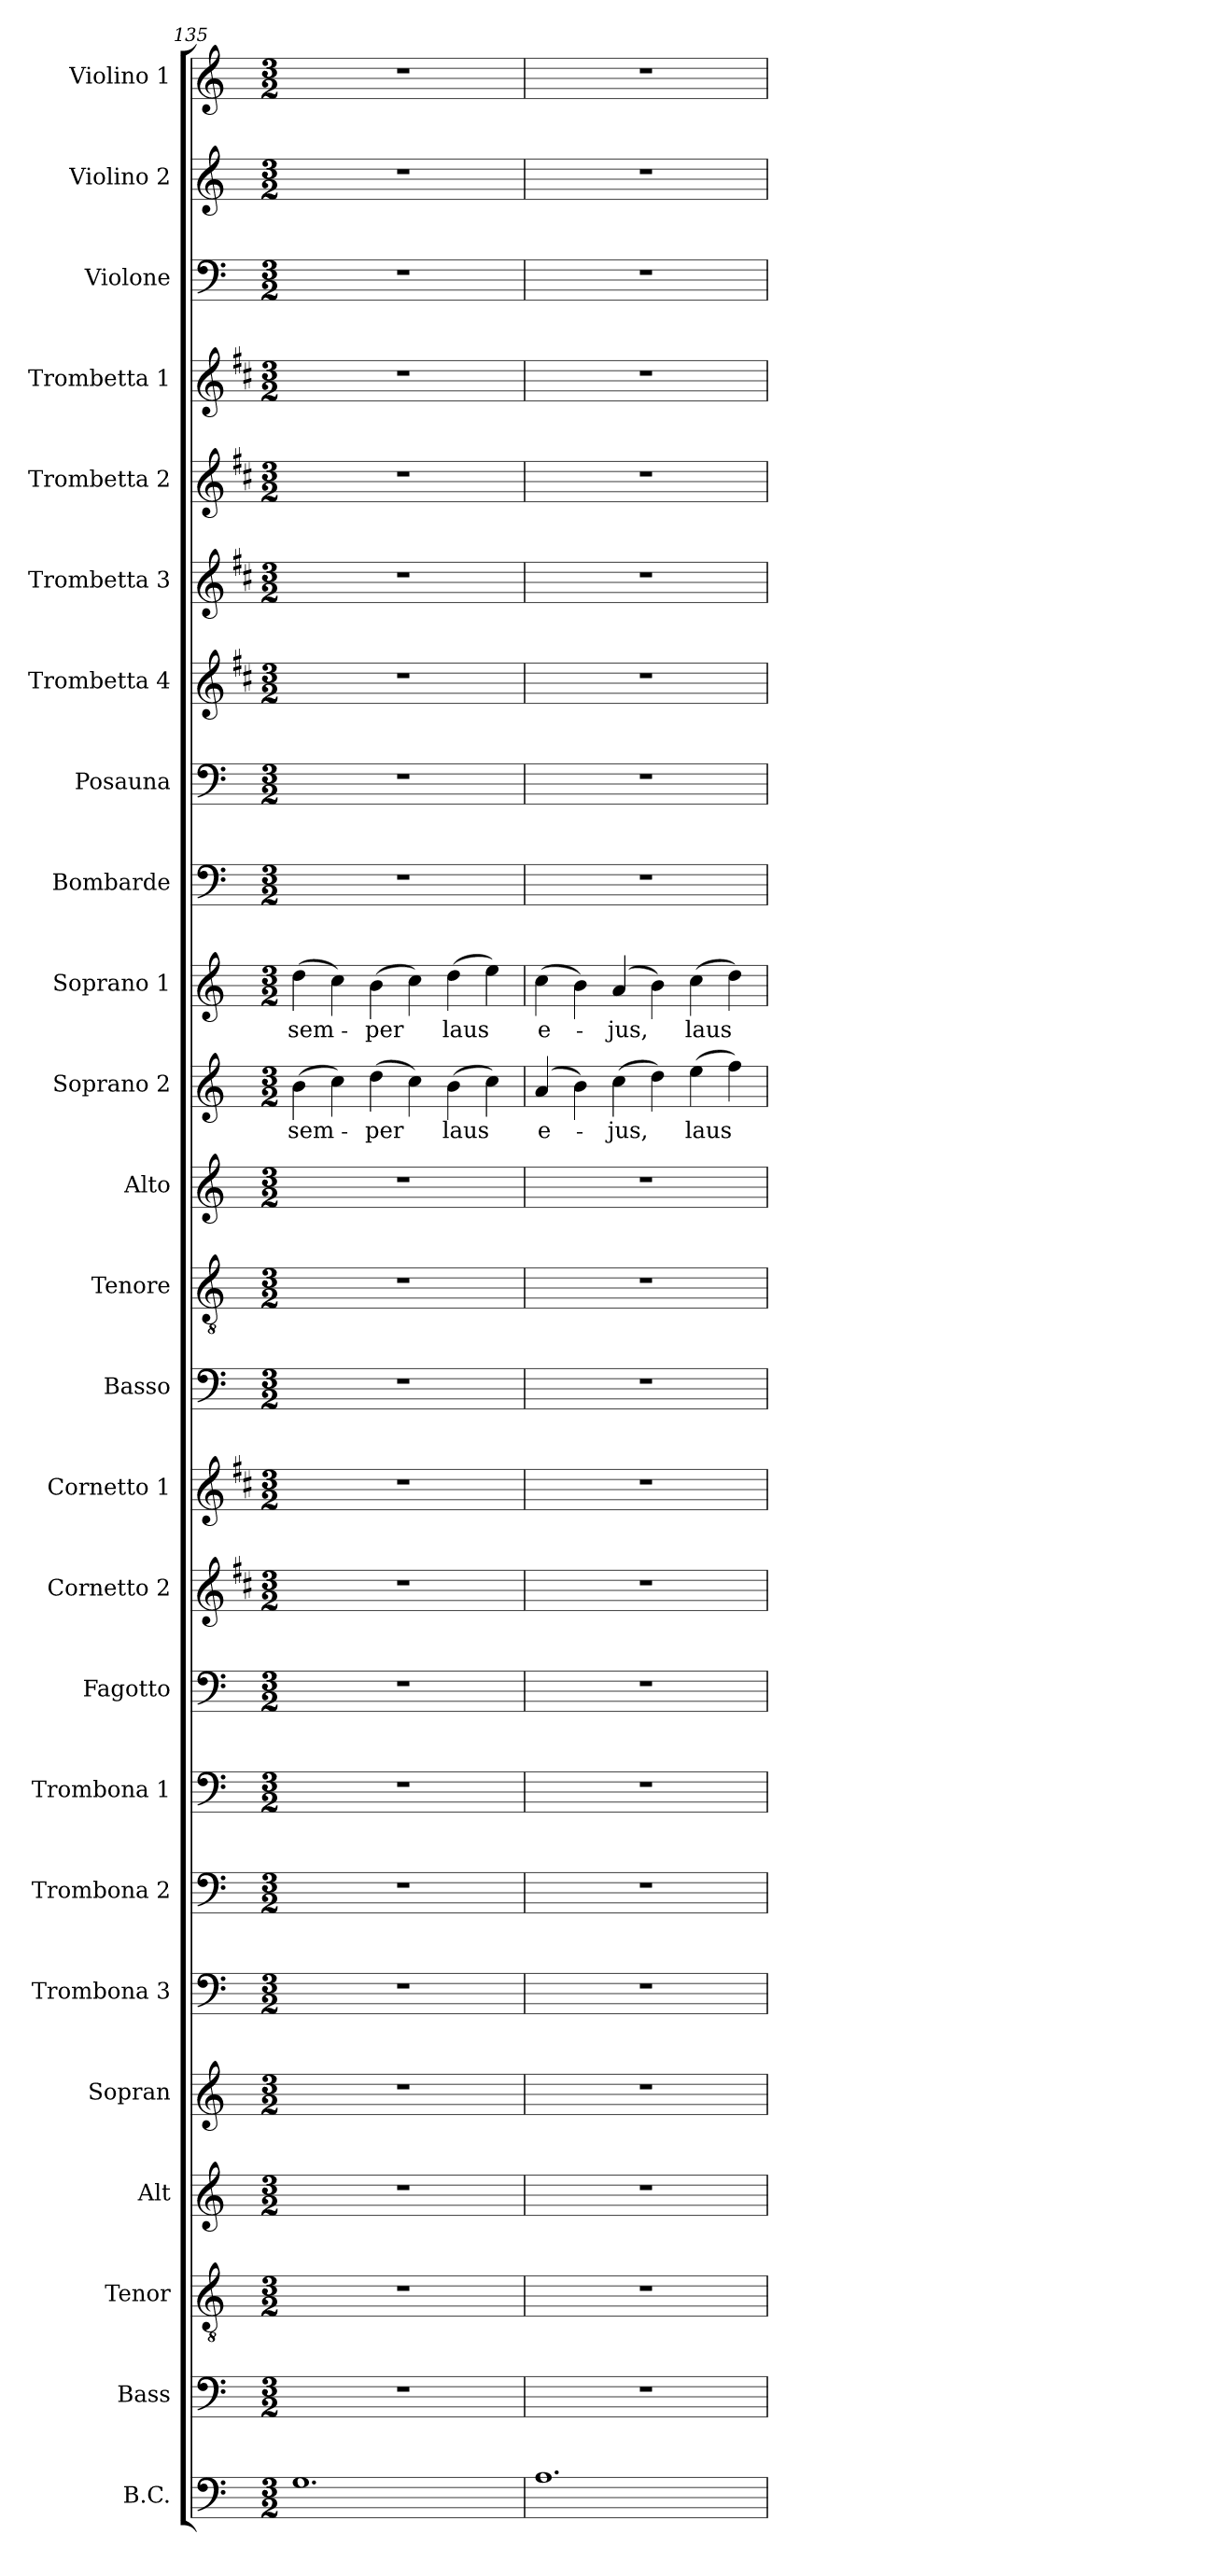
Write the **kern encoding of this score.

**kern	**kern	**kern	**kern	**kern	**kern	**kern	**kern	**kern	**kern	**kern	**kern	**kern	**kern	**kern	**text	**kern	**text	**kern	**kern	**kern	**kern	**kern	**kern	**kern	**kern	**kern
*part25	*part24	*part23	*part22	*part21	*part20	*part19	*part18	*part17	*part16	*part15	*part14	*part13	*part12	*part11	*part11	*part10	*part10	*part9	*part8	*part7	*part6	*part5	*part4	*part3	*part2	*part1
*staff25	*staff24	*staff23	*staff22	*staff21	*staff20	*staff19	*staff18	*staff17	*staff16	*staff15	*staff14	*staff13	*staff12	*staff11	*staff11	*staff10	*staff10	*staff9	*staff8	*staff7	*staff6	*staff5	*staff4	*staff3	*staff2	*staff1
*I"B.C.	*I"Bass	*I"Tenor	*I"Alt	*I"Sopran	*I"Trombona 3	*I"Trombona 2	*I"Trombona 1	*I"Fagotto	*I"Cornetto 2	*I"Cornetto 1	*I"Basso	*I"Tenore	*I"Alto	*I"Soprano 2	*	*I"Soprano 1	*	*I"Bombarde	*I"Posauna	*I"Trombetta 4	*I"Trombetta 3	*I"Trombetta 2	*I"Trombetta 1	*I"Violone	*I"Violino 2	*I"Violino 1
*I'B.C.	*I'B.	*I'T.	*I'A.	*I'S.	*I'Tbn. 2	*I'Tbn. 2	*I'Tbn. 1	*I'Fag.	*I'Cor. 2	*I'Cor. 1	*I'B.	*I'T.	*I'A.	*I'S.	*	*I'S.	*	*	*	*	*	*	*	*	*I'Vl. 2	*I'Vl. 1
*clefF4	*clefF4	*clefGv2	*clefG2	*clefG2	*clefF4	*clefF4	*clefF4	*clefF4	*clefG2	*clefG2	*clefF4	*clefGv2	*clefG2	*clefG2	*	*clefG2	*	*clefF4	*clefF4	*clefG2	*clefG2	*clefG2	*clefG2	*clefF4	*clefG2	*clefG2
*	*	*ITrd7c12	*	*	*	*	*	*	*ITrd1c2	*ITrd1c2	*	*ITrd7c12	*	*	*	*	*	*	*	*ITrd1c2	*ITrd1c2	*ITrd1c2	*ITrd1c2	*	*	*
*k[]	*k[]	*k[]	*k[]	*k[]	*k[]	*k[]	*k[]	*k[]	*k[]	*k[]	*k[]	*k[]	*k[]	*k[]	*	*k[]	*	*k[]	*k[]	*k[]	*k[]	*k[]	*k[]	*k[]	*k[]	*k[]
*C:	*C:	*C:	*C:	*C:	*C:	*C:	*C:	*C:	*C:	*C:	*C:	*C:	*C:	*C:	*	*C:	*	*C:	*C:	*C:	*C:	*C:	*C:	*C:	*C:	*C:
*M3/2	*M3/2	*M3/2	*M3/2	*M3/2	*M3/2	*M3/2	*M3/2	*M3/2	*M3/2	*M3/2	*M3/2	*M3/2	*M3/2	*M3/2	*	*M3/2	*	*M3/2	*M3/2	*M3/2	*M3/2	*M3/2	*M3/2	*M3/2	*M3/2	*M3/2
=135	=135	=135	=135	=135	=135	=135	=135	=135	=135	=135	=135	=135	=135	=135	=135	=135	=135	=135	=135	=135	=135	=135	=135	=135	=135	=135
!	!LO:N:vis=1	!LO:N:vis=1	!LO:N:vis=1	!LO:N:vis=1	!LO:N:vis=1	!LO:N:vis=1	!LO:N:vis=1	!LO:N:vis=1	!LO:N:vis=1	!LO:N:vis=1	!LO:N:vis=1	!LO:N:vis=1	!LO:N:vis=1	!	!	!	!	!	!	!	!	!	!	!	!	!
!	!	!	!	!	!	!	!	!	!	!	!	!	!	!	!LO:LY:b:color=#000000	!	!	!	!	!	!	!	!	!	!	!
!	!	!	!	!	!	!	!	!	!	!	!	!	!	!	!	!	!LO:LY:b:color=#000000	!LO:N:vis=1	!LO:N:vis=1	!LO:N:vis=1	!LO:N:vis=1	!LO:N:vis=1	!LO:N:vis=1	!LO:N:vis=1	!LO:N:vis=1	!LO:N:vis=1
1.Gi	1.r	1.r	1.r	1.r	1.r	1.r	1.r	1.r	1.r	1.r	1.r	1.r	1.r	(4bi\	sem-	(4ddi\	sem-	1.r	1.r	1.r	1.r	1.r	1.r	1.r	1.r	1.r
.	.	.	.	.	.	.	.	.	.	.	.	.	.	4cci\)	.	4cci\)	.	.	.	.	.	.	.	.	.	.
!	!	!	!	!	!	!	!	!	!	!	!	!	!	!	!LO:LY:b:color=#000000	!	!	!	!	!	!	!	!	!	!	!
!	!	!	!	!	!	!	!	!	!	!	!	!	!	!	!	!	!LO:LY:b:color=#000000	!	!	!	!	!	!	!	!	!
.	.	.	.	.	.	.	.	.	.	.	.	.	.	(4ddi\	-per	(4bi\	-per	.	.	.	.	.	.	.	.	.
.	.	.	.	.	.	.	.	.	.	.	.	.	.	4cci\)	.	4cci\)	.	.	.	.	.	.	.	.	.	.
!	!	!	!	!	!	!	!	!	!	!	!	!	!	!	!LO:LY:b:color=#000000	!	!	!	!	!	!	!	!	!	!	!
!	!	!	!	!	!	!	!	!	!	!	!	!	!	!	!	!	!LO:LY:b:color=#000000	!	!	!	!	!	!	!	!	!
.	.	.	.	.	.	.	.	.	.	.	.	.	.	(4bi\	laus	(4ddi\	laus	.	.	.	.	.	.	.	.	.
.	.	.	.	.	.	.	.	.	.	.	.	.	.	4cci\)	.	4eei\)	.	.	.	.	.	.	.	.	.	.
!!LO:PB:g=z
=136	=136	=136	=136	=136	=136	=136	=136	=136	=136	=136	=136	=136	=136	=136	=136	=136	=136	=136	=136	=136	=136	=136	=136	=136	=136	=136
!	!LO:N:vis=1	!LO:N:vis=1	!LO:N:vis=1	!LO:N:vis=1	!LO:N:vis=1	!LO:N:vis=1	!LO:N:vis=1	!LO:N:vis=1	!LO:N:vis=1	!LO:N:vis=1	!LO:N:vis=1	!LO:N:vis=1	!LO:N:vis=1	!	!	!	!	!	!	!	!	!	!	!	!	!
!	!	!	!	!	!	!	!	!	!	!	!	!	!	!	!LO:LY:b:color=#000000	!	!	!	!	!	!	!	!	!	!	!
!	!	!	!	!	!	!	!	!	!	!	!	!	!	!	!	!	!LO:LY:b:color=#000000	!LO:N:vis=1	!LO:N:vis=1	!LO:N:vis=1	!LO:N:vis=1	!LO:N:vis=1	!LO:N:vis=1	!LO:N:vis=1	!LO:N:vis=1	!LO:N:vis=1
1.Ai	1.r	1.r	1.r	1.r	1.r	1.r	1.r	1.r	1.r	1.r	1.r	1.r	1.r	(4ai/	e-	(4cci\	e-	1.r	1.r	1.r	1.r	1.r	1.r	1.r	1.r	1.r
.	.	.	.	.	.	.	.	.	.	.	.	.	.	4bi\)	.	4bi\)	.	.	.	.	.	.	.	.	.	.
!	!	!	!	!	!	!	!	!	!	!	!	!	!	!	!LO:LY:b:color=#000000	!	!	!	!	!	!	!	!	!	!	!
!	!	!	!	!	!	!	!	!	!	!	!	!	!	!	!	!	!LO:LY:b:color=#000000	!	!	!	!	!	!	!	!	!
.	.	.	.	.	.	.	.	.	.	.	.	.	.	(4cci\	-jus,	(4ai/	-jus,	.	.	.	.	.	.	.	.	.
.	.	.	.	.	.	.	.	.	.	.	.	.	.	4ddi\)	.	4bi\)	.	.	.	.	.	.	.	.	.	.
!	!	!	!	!	!	!	!	!	!	!	!	!	!	!	!LO:LY:b:color=#000000	!	!	!	!	!	!	!	!	!	!	!
!	!	!	!	!	!	!	!	!	!	!	!	!	!	!	!	!	!LO:LY:b:color=#000000	!	!	!	!	!	!	!	!	!
.	.	.	.	.	.	.	.	.	.	.	.	.	.	(4eei\	laus	(4cci\	laus	.	.	.	.	.	.	.	.	.
.	.	.	.	.	.	.	.	.	.	.	.	.	.	4ffi\)	.	4ddi\)	.	.	.	.	.	.	.	.	.	.
=	=	=	=	=	=	=	=	=	=	=	=	=	=	=	=	=	=	=	=	=	=	=	=	=	=	=
*-	*-	*-	*-	*-	*-	*-	*-	*-	*-	*-	*-	*-	*-	*-	*-	*-	*-	*-	*-	*-	*-	*-	*-	*-	*-	*-
